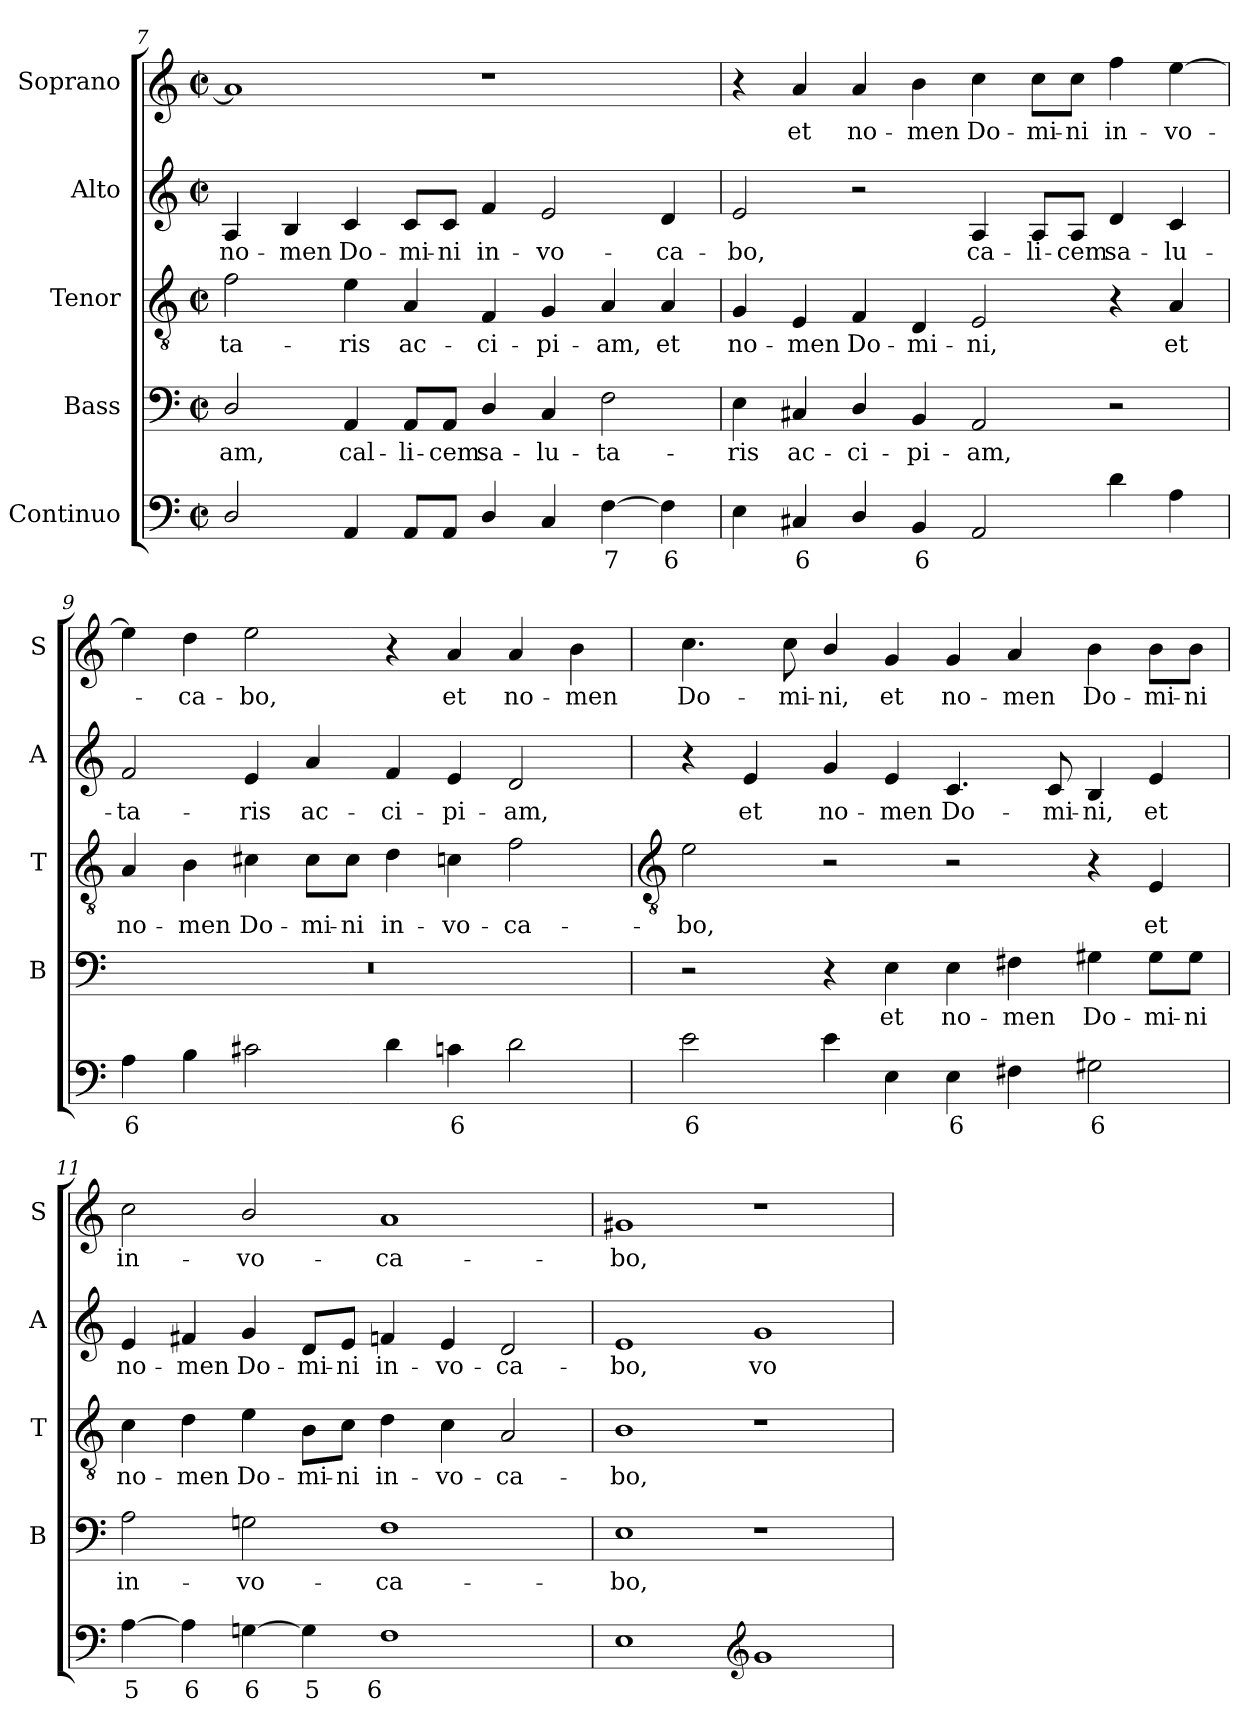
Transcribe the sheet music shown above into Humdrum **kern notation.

**kern	**text	**kern	**text	**kern	**text	**kern	**text	**kern	**text
*part5	*part5	*part4	*part4	*part3	*part3	*part2	*part2	*part1	*part1
*staff5	*staff5	*staff4	*staff4	*staff3	*staff3	*staff2	*staff2	*staff1	*staff1
*I"Continuo	*	*I"Bass	*	*I"Tenor	*	*I"Alto	*	*I"Soprano	*
*	*	*I'B	*	*I'T	*	*I'A	*	*I'S	*
!!LO:LB:g=z
*clefF4	*	*clefF4	*	*clefGv2	*	*clefG2	*	*clefG2	*
*k[]	*	*k[]	*	*k[]	*	*k[]	*	*k[]	*
*C:	*	*C:	*	*C:	*	*C:	*	*C:	*
*M4/2	*	*M4/2	*	*M4/2	*	*M4/2	*	*M4/2	*
*met(c|)	*	*met(c|)	*	*met(c|)	*	*met(c|)	*	*met(c|)	*
=7	=7	=7	=7	=7	=7	=7	=7	=7	=7
!	!	!	!LO:LY:b	!	!LO:LY:b	!	!LO:LY:b	!	!
2D/	.	2D/	-am,	2f	-ta-	4A	no-	1a]	.
!	!	!	!	!	!	!	!LO:LY:b	!	!
.	.	.	.	.	.	4B	-men	.	.
!	!	!	!LO:LY:b	!	!LO:LY:b	!	!LO:LY:b	!	!
4AA	.	4AA	cal-	4e	-ris	4c	Do-	.	.
!	!	!	!LO:LY:b	!	!LO:LY:b	!	!LO:LY:b	!	!
8AAL	.	8AA/L	-li-	4A	ac-	8c/L	-mi-	.	.
!	!	!	!LO:LY:b	!	!	!	!LO:LY:b	!	!
8AAJ	.	8AA/J	-cem	.	.	8c/J	-ni	.	.
!	!	!	!LO:LY:b	!	!LO:LY:b	!	!LO:LY:b	!	!
4D/	.	4D/	sa-	4F	-ci-	4f	in-	1r	.
!	!	!	!LO:LY:b	!	!LO:LY:b	!	!LO:LY:b	!	!
4C	.	4C	-lu-	4G	-pi-	2e	-vo-	.	.
!	!LO:LY:b	!	!LO:LY:b	!	!LO:LY:b	!	!	!	!
[4F	7	2F	-ta-	4A	-am,	.	.	.	.
!	!LO:LY:b	!	!	!	!LO:LY:b	!	!LO:LY:b	!	!
4F]	6	.	.	4A	et	4d	-ca-	.	.
=8	=8	=8	=8	=8	=8	=8	=8	=8	=8
!	!	!	!LO:LY:b	!	!LO:LY:b	!	!LO:LY:b	!	!
4E	.	4E	-ris	4G	no-	2e	-bo,	4r	.
!	!LO:LY:b	!	!LO:LY:b	!	!LO:LY:b	!	!	!	!LO:LY:b
4C#X	6	4C#X	ac-	4E	-men	.	.	4a	et
!	!	!	!LO:LY:b	!	!LO:LY:b	!	!	!	!LO:LY:b
4D/	.	4D/	-ci-	4F	Do-	2r	.	4a	no-
!	!LO:LY:b	!	!LO:LY:b	!	!LO:LY:b	!	!	!	!LO:LY:b
4BB	6	4BB	-pi-	4D	-mi-	.	.	4b	-men
!	!	!	!LO:LY:b	!	!LO:LY:b	!	!LO:LY:b	!	!LO:LY:b
2AA	.	2AA	-am,	2E	-ni,	4A	ca-	4cc	Do-
!	!	!	!	!	!	!	!LO:LY:b	!	!LO:LY:b
.	.	.	.	.	.	8A/L	-li-	8cc\L	-mi-
!	!	!	!	!	!	!	!LO:LY:b	!	!LO:LY:b
.	.	.	.	.	.	8A/J	-cem	8cc\J	-ni
!	!	!	!	!	!	!	!LO:LY:b	!	!LO:LY:b
4d	.	2r	.	4r	.	4d	sa-	4ff	in-
!	!	!	!	!	!LO:LY:b	!	!LO:LY:b	!	!LO:LY:b
4A	.	.	.	4A	et	4c	-lu-	[4ee	-vo-
=9	=9	=9	=9	=9	=9	=9	=9	=9	=9
!	!LO:LY:b	!	!	!	!LO:LY:b	!	!LO:LY:b	!	!
4A	6	0r	.	4A	no-	2f	-ta-	4ee]	.
!	!	!	!	!	!LO:LY:b	!	!	!	!LO:LY:b
4B	.	.	.	4B	-men	.	.	4dd	ca-
!	!	!	!	!	!LO:LY:b	!	!LO:LY:b	!	!LO:LY:b
2c#X	.	.	.	4c#X	Do-	4e	-ris	2ee	-bo,
!	!	!	!	!	!LO:LY:b	!	!LO:LY:b	!	!
.	.	.	.	8c#\L	-mi-	4a	ac-	.	.
!	!	!	!	!	!LO:LY:b	!	!	!	!
.	.	.	.	8c#\J	-ni	.	.	.	.
!	!	!	!	!	!LO:LY:b	!	!LO:LY:b	!	!
4d	.	.	.	4d	in-	4f	-ci-	4r	.
!	!LO:LY:b	!	!	!	!LO:LY:b	!	!LO:LY:b	!	!LO:LY:b
4cn	6	.	.	4cn	-vo-	4e	-pi-	4a	et
!	!	!	!	!	!LO:LY:b	!	!LO:LY:b	!	!LO:LY:b
2d	.	.	.	2f	-ca-	2d	-am,	4a	no-
!	!	!	!	!	!	!	!	!	!LO:LY:b
.	.	.	.	.	.	.	.	4b	-men
!!LO:LB:g=z
=10	=10	=10	=10	=10	=10	=10	=10	=10	=10
*	*	*	*	*clefGv2	*	*	*	*	*
!	!LO:LY:b	!	!	!	!LO:LY:b	!	!	!	!LO:LY:b
2e	6	2r	.	2e	-bo,	4r	.	4.cc	Do-
!	!	!	!	!	!	!	!LO:LY:b	!	!
.	.	.	.	.	.	4e	et	.	.
!	!	!	!	!	!	!	!	!	!LO:LY:b
.	.	.	.	.	.	.	.	8cc	-mi-
!	!	!	!	!	!	!	!LO:LY:b	!	!LO:LY:b
4e	.	4r	.	2r	.	4g	no-	4b/	-ni,
!	!	!	!LO:LY:b	!	!	!	!LO:LY:b	!	!LO:LY:b
4E	.	4E	et	.	.	4e	-men	4g	et
!	!LO:LY:b	!	!LO:LY:b	!	!	!	!LO:LY:b	!	!LO:LY:b
4E	6	4E	no-	2r	.	4.c	Do-	4g	no-
!	!	!	!LO:LY:b	!	!	!	!	!	!LO:LY:b
4F#X	.	4F#X	-men	.	.	.	.	4a	-men
!	!	!	!	!	!	!	!LO:LY:b	!	!
.	.	.	.	.	.	8c	-mi-	.	.
!	!LO:LY:b	!	!LO:LY:b	!	!	!	!LO:LY:b	!	!LO:LY:b
2G#X	6	4G#X	Do-	4r	.	4B	-ni,	4b	Do-
!	!	!	!LO:LY:b	!	!LO:LY:b	!	!LO:LY:b	!	!LO:LY:b
.	.	8G#\L	-mi-	4E	et	4e	et	8b\L	-mi-
!	!	!	!LO:LY:b	!	!	!	!	!	!LO:LY:b
.	.	8G#\J	-ni	.	.	.	.	8b\J	-ni
=11	=11	=11	=11	=11	=11	=11	=11	=11	=11
!	!LO:LY:b	!	!LO:LY:b	!	!LO:LY:b	!	!LO:LY:b	!	!LO:LY:b
[4A	5	2A	in-	4c	no-	4e	no-	2cc	in-
!	!LO:LY:b	!	!	!	!LO:LY:b	!	!LO:LY:b	!	!
4A]	6	.	.	4d	-men	4f#X	-men	.	.
!	!LO:LY:b	!	!LO:LY:b	!	!LO:LY:b	!	!LO:LY:b	!	!LO:LY:b
[4Gn	6	2Gn	-vo-	4e	Do-	4g	Do-	2b/	-vo-
!	!LO:LY:b	!	!	!	!LO:LY:b	!	!LO:LY:b	!	!
4G]	5	.	.	8B\L	-mi-	8d/L	-mi-	.	.
!	!	!	!	!	!LO:LY:b	!	!LO:LY:b	!	!
.	.	.	.	8c\J	-ni	8e/J	-ni	.	.
!	!LO:LY:b	!	!LO:LY:b	!	!LO:LY:b	!	!LO:LY:b	!	!LO:LY:b
1F	6	1F	-ca-	4d	in-	4fn	in-	1a	-ca-
!	!	!	!	!	!LO:LY:b	!	!LO:LY:b	!	!
.	.	.	.	4c	-vo-	4e	-vo-	.	.
!	!	!	!	!	!LO:LY:b	!	!LO:LY:b	!	!
.	.	.	.	2A	-ca-	2d	-ca-	.	.
=12	=12	=12	=12	=12	=12	=12	=12	=12	=12
!	!	!	!LO:LY:b	!	!LO:LY:b	!	!LO:LY:b	!	!LO:LY:b
1E	.	1E	-bo,	1B	-bo,	1e	-bo,	1g#X	-bo,
*clefG2	*	*	*	*	*	*	*	*	*
!	!	!	!	!	!	!	!LO:LY:b	!	!
1g	.	1r	.	1r	.	1g	vo-	1r	.
=	=	=	=	=	=	=	=	=	=
*-	*-	*-	*-	*-	*-	*-	*-	*-	*-
